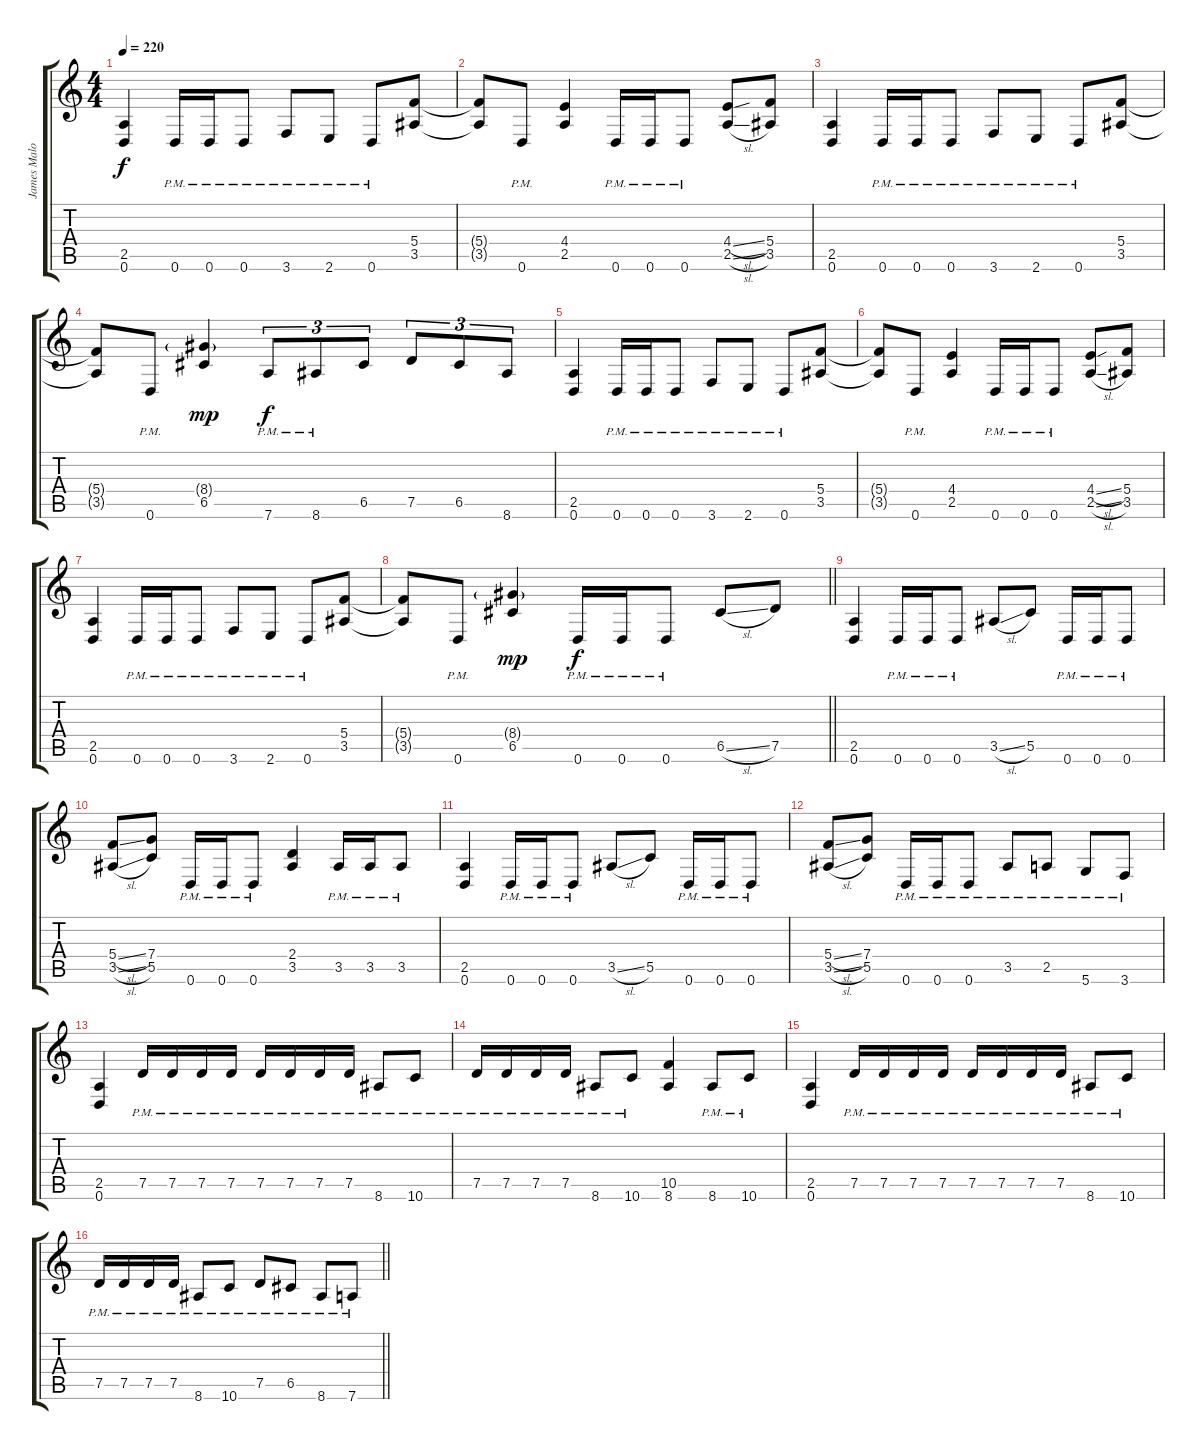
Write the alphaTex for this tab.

\track ("James Malone Rhythm" "James Malo") {instrument distortionguitar}
\staff {score tabs}
\tuning (D4 A3 F3 C3 G2 D2) {hide}
\ts (4 4)
\tempo 220
\clef g2
\ks c
(2.5 0.6).4{dy f} 0.6{pm}.16 0.6{pm}.16 0.6{pm}.8 3.6{pm}.8 2.6{pm}.8 0.6{pm}.8 (5.4 3.5).8 |
(5.4{t} 3.5{t}).8 0.6{pm}.8 (4.4 2.5).4 0.6{pm}.16 0.6{pm}.16 0.6{pm}.8 (4.4{sl} 2.5{sl}).8 (5.4 3.5).8 |
(2.5 0.6).4 0.6{pm}.16 0.6{pm}.16 0.6{pm}.8 3.6{pm}.8 2.6{pm}.8 0.6{pm}.8 (5.4 3.5).8 |
(5.4{t} 3.5{t}).8 0.6{pm}.8 (8.4{g} 6.5).4{dy mp} 7.6{pm}.8{tu (3 2) dy f} 8.6{pm}.8{tu (3 2)} 6.5.8{tu (3 2)} 7.5.8{tu (3 2)} 6.5.8{tu (3 2)} 8.6.8{tu (3 2)} |
(2.5 0.6).4 0.6{pm}.16 0.6{pm}.16 0.6{pm}.8 3.6{pm}.8 2.6{pm}.8 0.6{pm}.8 (5.4 3.5).8 |
(5.4{t} 3.5{t}).8 0.6{pm}.8 (4.4 2.5).4 0.6{pm}.16 0.6{pm}.16 0.6{pm}.8 (4.4{sl} 2.5{sl}).8 (5.4 3.5).8 |
(2.5 0.6).4 0.6{pm}.16 0.6{pm}.16 0.6{pm}.8 3.6{pm}.8 2.6{pm}.8 0.6{pm}.8 (5.4 3.5).8 |
\barLineRight lightlight
(5.4{t} 3.5{t}).8 0.6{pm}.8 (8.4{g} 6.5).4{dy mp} 0.6{pm}.16{dy f} 0.6{pm}.16 0.6{pm}.8 6.5{sl}.8 7.5.8 |
(2.5 0.6).4 0.6{pm}.16 0.6{pm}.16 0.6{pm}.8 3.5{sl}.8 5.5.8 0.6{pm}.16 0.6{pm}.16 0.6{pm}.8 |
(5.4{sl} 3.5{sl}).8 (7.4 5.5).8 0.6{pm}.16 0.6{pm}.16 0.6{pm}.8 (2.4 3.5).4 3.5{pm}.16 3.5{pm}.16 3.5{pm}.8 |
(2.5 0.6).4 0.6{pm}.16 0.6{pm}.16 0.6{pm}.8 3.5{sl}.8 5.5.8 0.6{pm}.16 0.6{pm}.16 0.6{pm}.8 |
(5.4{sl} 3.5{sl}).8 (7.4 5.5).8 0.6{pm}.16 0.6{pm}.16 0.6{pm}.8 3.5{pm}.8 2.5{pm}.8 5.6{pm}.8 3.6{pm}.8 |
(2.5 0.6).4 7.5{pm}.16 7.5{pm}.16 7.5{pm}.16 7.5{pm}.16 7.5{pm}.16 7.5{pm}.16 7.5{pm}.16 7.5{pm}.16 8.6{pm}.8 10.6{pm}.8 |
7.5{pm}.16 7.5{pm}.16 7.5{pm}.16 7.5{pm}.16 8.6{pm}.8 10.6{pm}.8 (10.5 8.6).4 8.6{pm}.8 10.6{pm}.8 |
(2.5 0.6).4 7.5{pm}.16 7.5{pm}.16 7.5{pm}.16 7.5{pm}.16 7.5{pm}.16 7.5{pm}.16 7.5{pm}.16 7.5{pm}.16 8.6{pm}.8 10.6{pm}.8 |
\barLineRight lightlight
7.5{pm}.16 7.5{pm}.16 7.5{pm}.16 7.5{pm}.16 8.6{pm}.8 10.6{pm}.8 7.5{pm}.8 6.5{pm}.8 8.6{pm}.8 7.6{pm}.8
